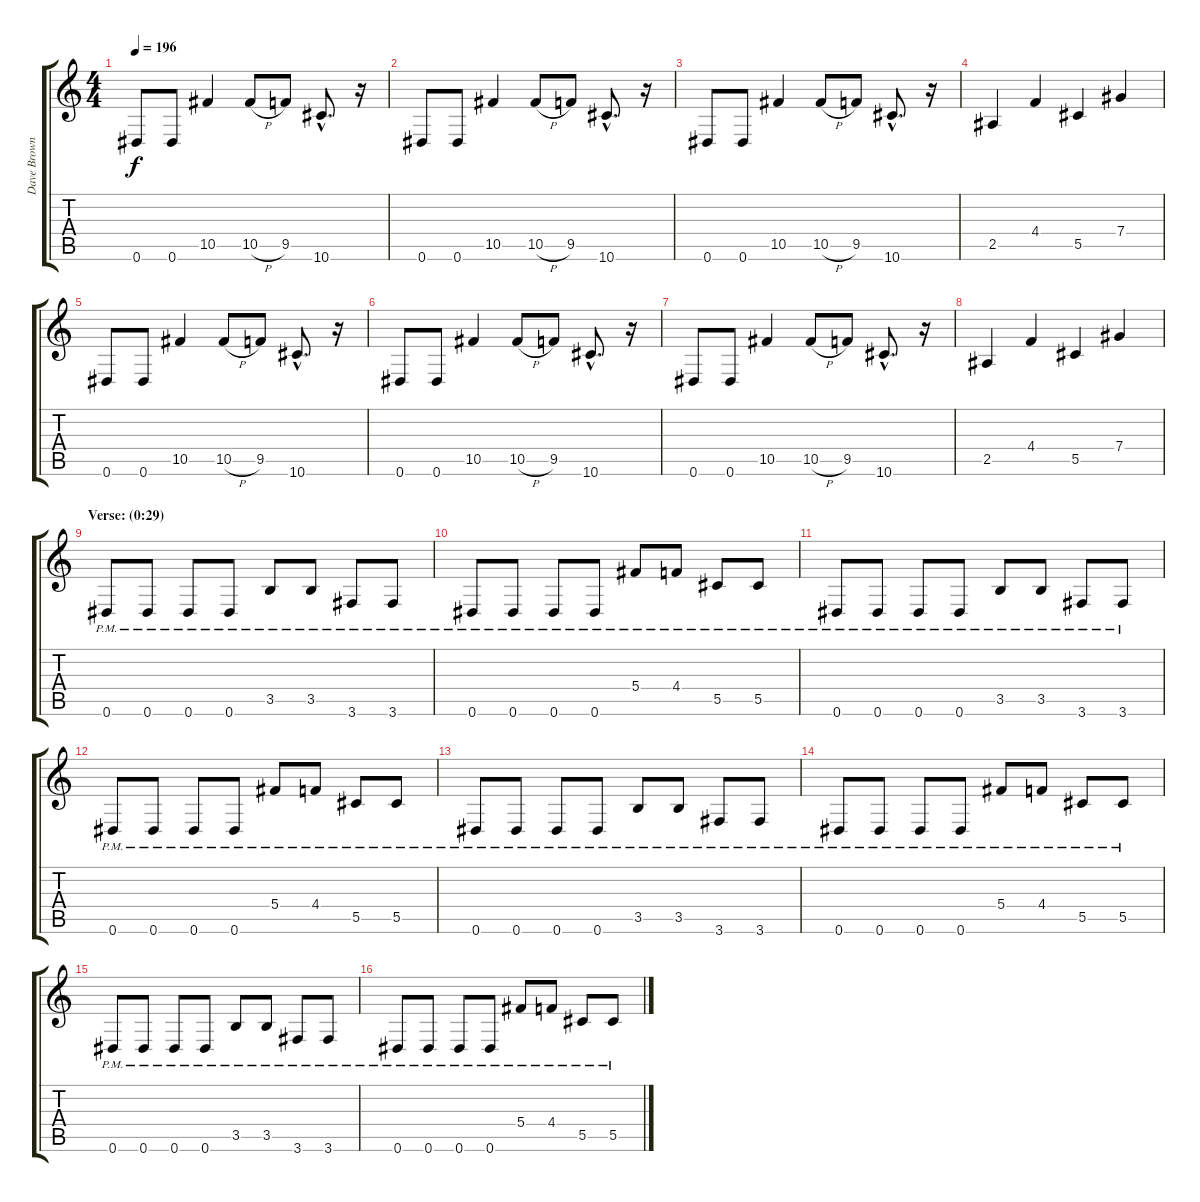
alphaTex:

\track ("Dave Brownsound - Lead Guitar" "Dave Brown") {instrument distortionguitar}
\staff {score tabs}
\tuning (Eb4 Bb3 Gb3 Db3 Ab2 Eb2) {hide}
\ts (4 4)
\tempo 196
\clef g2
\ks c
0.6.8{dy f} 0.6.8 10.5.4 10.5{h}.8 9.5.8 10.6{hac}.8{d} r.16 |
0.6.8 0.6.8 10.5.4 10.5{h}.8 9.5.8 10.6{hac}.8{d} r.16 |
0.6.8 0.6.8 10.5.4 10.5{h}.8 9.5.8 10.6{hac}.8{d} r.16 |
2.5.4 4.4.4 5.5.4 7.4.4 |
0.6.8 0.6.8 10.5.4 10.5{h}.8 9.5.8 10.6{hac}.8{d} r.16 |
0.6.8 0.6.8 10.5.4 10.5{h}.8 9.5.8 10.6{hac}.8{d} r.16 |
0.6.8 0.6.8 10.5.4 10.5{h}.8 9.5.8 10.6{hac}.8{d} r.16 |
2.5.4 4.4.4 5.5.4 7.4.4 |
\section ("" "Verse: (0:29)")
0.6{pm}.8 0.6{pm}.8 0.6{pm}.8 0.6{pm}.8 3.5{pm}.8 3.5{pm}.8 3.6{pm}.8 3.6{pm}.8 |
0.6{pm}.8 0.6{pm}.8 0.6{pm}.8 0.6{pm}.8 5.4{pm}.8 4.4{pm}.8 5.5{pm}.8 5.5{pm}.8 |
0.6{pm}.8 0.6{pm}.8 0.6{pm}.8 0.6{pm}.8 3.5{pm}.8 3.5{pm}.8 3.6{pm}.8 3.6{pm}.8 |
0.6{pm}.8 0.6{pm}.8 0.6{pm}.8 0.6{pm}.8 5.4{pm}.8 4.4{pm}.8 5.5{pm}.8 5.5{pm}.8 |
0.6{pm}.8 0.6{pm}.8 0.6{pm}.8 0.6{pm}.8 3.5{pm}.8 3.5{pm}.8 3.6{pm}.8 3.6{pm}.8 |
0.6{pm}.8 0.6{pm}.8 0.6{pm}.8 0.6{pm}.8 5.4{pm}.8 4.4{pm}.8 5.5{pm}.8 5.5{pm}.8 |
0.6{pm}.8 0.6{pm}.8 0.6{pm}.8 0.6{pm}.8 3.5{pm}.8 3.5{pm}.8 3.6{pm}.8 3.6{pm}.8 |
0.6{pm}.8 0.6{pm}.8 0.6{pm}.8 0.6{pm}.8 5.4{pm}.8 4.4{pm}.8 5.5{pm}.8 5.5{pm}.8
